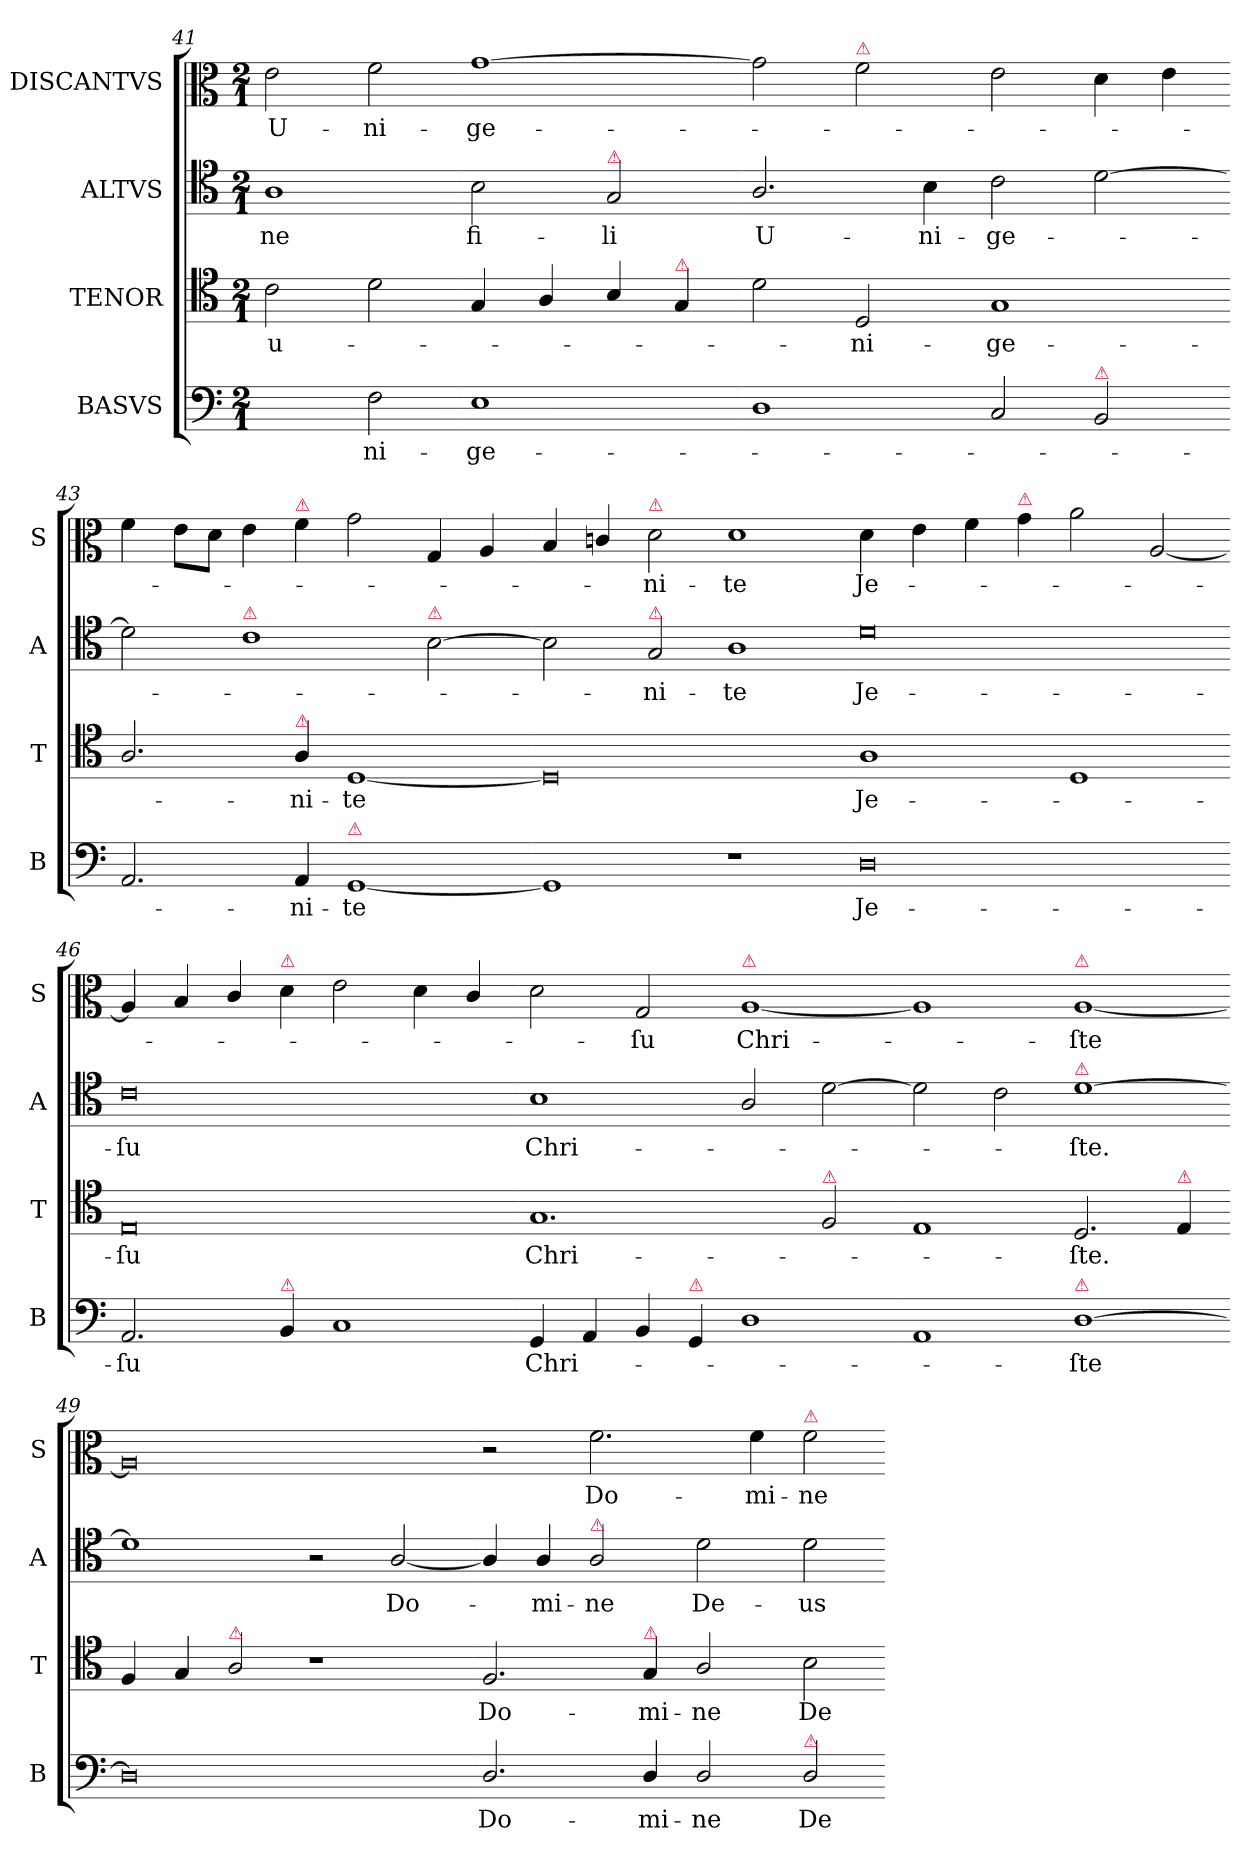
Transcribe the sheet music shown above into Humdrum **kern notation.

**kern	**text	**kern	**text	**kern	**text	**kern	**text
*part4	*part4	*part3	*part3	*part2	*part2	*part1	*part1
*staff4	*staff4	*staff3	*staff3	*staff2	*staff2	*staff1	*staff1
*I"BASVS	*	*I"TENOR	*	*I"ALTVS	*	*I"DISCANTVS	*
*I'B	*	*I'T	*	*I'A	*	*I'S	*
*clefF4	*	*clefC4	*	*clefC4	*	*clefC3	*
*k[]	*	*k[]	*	*k[]	*	*k[]	*
*M2/1	*	*M2/1	*	*M2/1	*	*M2/1	*
=41	=41	=41	=41	=41	=41	=41	=41
2ryy	.	2c\	u-	1A	-ne	2e\	U-
2F\	-ni-	2d\	.	.	.	2f\	-ni-
1E	-ge-	4G/	.	2B\	fi-	[1g	-ge-
.	.	4A/	.	.	.	.	.
!	!	!	!	!LO:TX:a:color=crimson:t=⚠	!	!	!
.	.	4B/	.	2G/	-li	.	.
!	!	!LO:TX:a:color=crimson:t=⚠	!	!	!	!	!
.	.	4G/	.	.	.	.	.
=42-	=42-	=42-	=42-	=42-	=42-	=42-	=42-
1D	.	2d\	.	2.A/	U-	2g]	.
!	!	!	!	!	!	!LO:TX:a:color=crimson:t=⚠	!
.	.	2D/	-ni-	.	.	2f\	.
.	.	.	.	4B\	-ni-	.	.
2C/	.	1G	-ge-	2c\	-ge-	2e\	.
!LO:TX:a:color=crimson:t=⚠	!	!	!	!	!	!	!
2BB/	.	.	.	[2d\	.	4d\	.
.	.	.	.	.	.	4e\	.
=43-	=43-	=43-	=43-	=43-	=43-	=43-	=43-
2.AA/	.	2.A/	.	2d\]	.	4f\	.
.	.	.	.	.	.	8e\L	.
.	.	.	.	.	.	8d\J	.
!	!	!	!	!LO:TX:a:color=crimson:t=⚠	!	!	!
.	.	.	.	1c	.	4e\	.
!	!	!	!	!	!	!LO:TX:a:color=crimson:t=⚠	!
!	!	!LO:TX:a:color=crimson:t=⚠	!	!	!	!	!
4AA/	-ni-	4A/	-ni-	.	.	4f\	.
!LO:TX:a:color=crimson:t=⚠	!	!	!	!	!	!	!
[1GG	-te	[1D	-te	.	.	2g\	.
!	!	!	!	!LO:TX:a:color=crimson:t=⚠	!	!	!
.	.	.	.	[2B\	.	4G/	.
.	.	.	.	.	.	4A/	.
=44-	=44-	=44-	=44-	=44-	=44-	=44-	=44-
1GG]	.	0D]	.	2B\]	.	4B/	.
.	.	.	.	.	.	4cn/	.
!	!	!	!	!	!	!LO:TX:a:color=crimson:t=⚠	!
!	!	!	!	!LO:TX:a:color=crimson:t=⚠	!	!	!
.	.	.	.	2G/	-ni-	2d\	ni-
1r	.	.	.	1A	-te	1d	-te
=45-	=45-	=45-	=45-	=45-	=45-	=45-	=45-
0D	Je-	1A	Je-	0d	Je-	4d\	Je-
.	.	.	.	.	.	4e\	.
.	.	.	.	.	.	4f\	.
!	!	!	!	!	!	!LO:TX:a:color=crimson:t=⚠	!
.	.	.	.	.	.	4g\	.
.	.	1D	.	.	.	2a\	.
.	.	.	.	.	.	[2A/	.
=46-	=46-	=46-	=46-	=46-	=46-	=46-	=46-
2.AA/	-ſu	0E	-ſu	0c	-ſu	4A/]	.
.	.	.	.	.	.	4B/	.
.	.	.	.	.	.	4c/	.
!	!	!	!	!	!	!LO:TX:a:color=crimson:t=⚠	!
!LO:TX:a:color=crimson:t=⚠	!	!	!	!	!	!	!
4BB/	.	.	.	.	.	4d\	.
1C	.	.	.	.	.	2e\	.
.	.	.	.	.	.	4d\	.
.	.	.	.	.	.	4c/	.
=47-	=47-	=47-	=47-	=47-	=47-	=47-	=47-
4GG/	Chri-	1.G	Chri-	1B	Chri-	2d\	.
4AA/	.	.	.	.	.	.	.
4BB/	.	.	.	.	.	2G/	-ſu
!LO:TX:a:color=crimson:t=⚠	!	!	!	!	!	!	!
4GG/	.	.	.	.	.	.	.
!	!	!	!	!	!	!LO:TX:a:color=crimson:t=⚠	!
1D	.	.	.	2A/	.	[1A	Chri-
!	!	!LO:TX:a:color=crimson:t=⚠	!	!	!	!	!
.	.	2F/	.	[2d\	.	.	.
=48-	=48-	=48-	=48-	=48-	=48-	=48-	=48-
1AA	.	1E	.	2d\]	.	1A]	.
.	.	.	.	2c\	.	.	.
!	!	!	!	!	!	!LO:TX:a:color=crimson:t=⚠	!
!	!	!	!	!LO:TX:a:color=crimson:t=⚠	!	!	!
!LO:TX:a:color=crimson:t=⚠	!	!	!	!	!	!	!
[1D	-ſte	2.D/	-ſte.	[1d	-ſte.	[1A	-ſte
!	!	!LO:TX:a:color=crimson:t=⚠	!	!	!	!	!
.	.	4E/	.	.	.	.	.
=49-	=49-	=49-	=49-	=49-	=49-	=49-	=49-
0D]	.	4F/	.	1d]	.	0A]	.
.	.	4G/	.	.	.	.	.
!	!	!LO:TX:a:color=crimson:t=⚠	!	!	!	!	!
.	.	2A/	.	.	.	.	.
.	.	1r	.	2r	.	.	.
.	.	.	.	[2A/	Do-	.	.
=50-	=50-	=50-	=50-	=50-	=50-	=50-	=50-
2.D/	Do-	2.F/	Do-	4A/]	.	2r	.
.	.	.	.	4A/	-mi-	.	.
!	!	!	!	!LO:TX:a:color=crimson:t=⚠	!	!	!
.	.	.	.	2A/	-ne	2.f\	Do-
!	!	!LO:TX:a:color=crimson:t=⚠	!	!	!	!	!
4D/	-mi-	4G/	-mi-	.	.	.	.
2D/	-ne	2A/	-ne	2d\	De-	.	.
.	.	.	.	.	.	4f\	-mi-
!	!	!	!	!	!	!LO:TX:a:color=crimson:t=⚠	!
!LO:TX:a:color=crimson:t=⚠	!	!	!	!	!	!	!
2D/	De-	2B\	De-	2d\	-us	2f\	-ne
=-	=-	=-	=-	=-	=-	=-	=-
*-	*-	*-	*-	*-	*-	*-	*-
